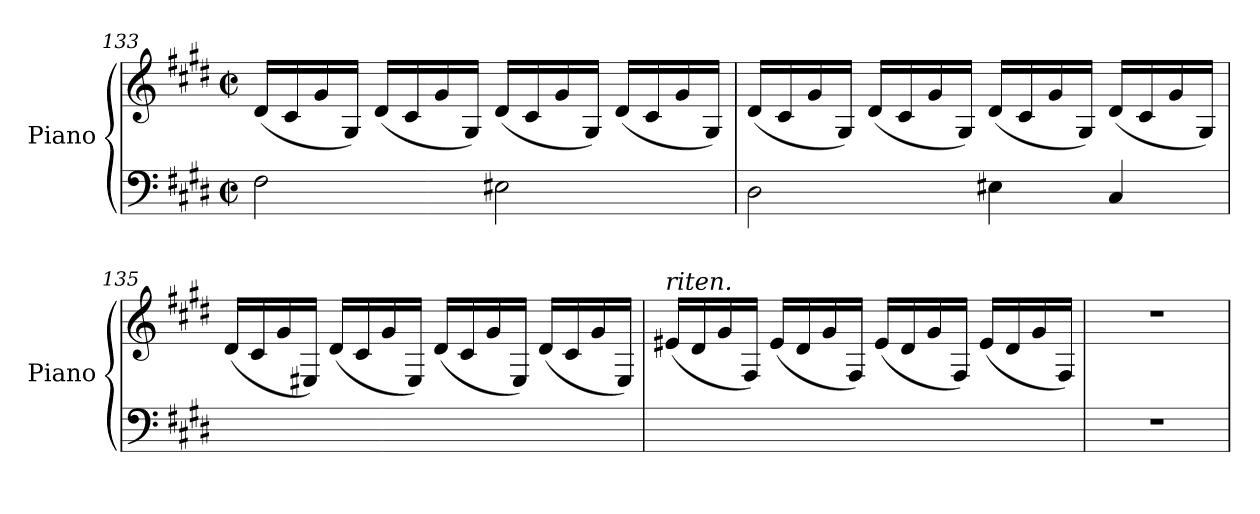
**kern	**kern
*part1	*part1
*staff2	*staff1
*I"Piano	*
*I'Piano	*
*clefF4	*clefG2
*k[f#c#g#d#]	*k[f#c#g#d#]
*M2/2	*M2/2
*met(c|)	*met(c|)
=133	=133
2F#\	(<16d#/LL
.	16c#/
.	16g#/
.	16G#/JJ)
.	(<16d#/LL
.	16c#/
.	16g#/
.	16G#/JJ)
2E#X\	(<16d#/LL
.	16c#/
.	16g#/
.	16G#/JJ)
.	(<16d#/LL
.	16c#/
.	16g#/
.	16G#/JJ)
!!LO:LB:g=z
=134	=134
2D#\	(<16d#/LL
.	16c#/
.	16g#/
.	16G#/JJ)
.	(<16d#/LL
.	16c#/
.	16g#/
.	16G#/JJ)
4E#X\	(<16d#/LL
.	16c#/
.	16g#/
.	16G#/JJ)
4C#/	(<16d#/LL
.	16c#/
.	16g#/
.	16G#/JJ)
=135	=135
1ryy	(<16d#/LL
.	16c#/
.	16g#/
.	16E#X/JJ)
.	(<16d#/LL
.	16c#/
.	16g#/
.	16E#/JJ)
.	(<16d#/LL
.	16c#/
.	16g#/
.	16E#/JJ)
.	(<16d#/LL
.	16c#/
.	16g#/
.	16E#/JJ)
=136	=136
!	!LO:TX:a:i:t=riten.
1ryy	(<16e#X/LL
.	16d#/
.	16g#/
.	16F#/JJ)
.	(<16e#/LL
.	16d#/
.	16g#/
.	16F#/JJ)
.	(<16e#/LL
.	16d#/
.	16g#/
.	16F#/JJ)
.	(<16e#/LL
.	16d#/
.	16g#/
.	16F#/JJ)
=137	=137
1r	1r
=	=
*-	*-
